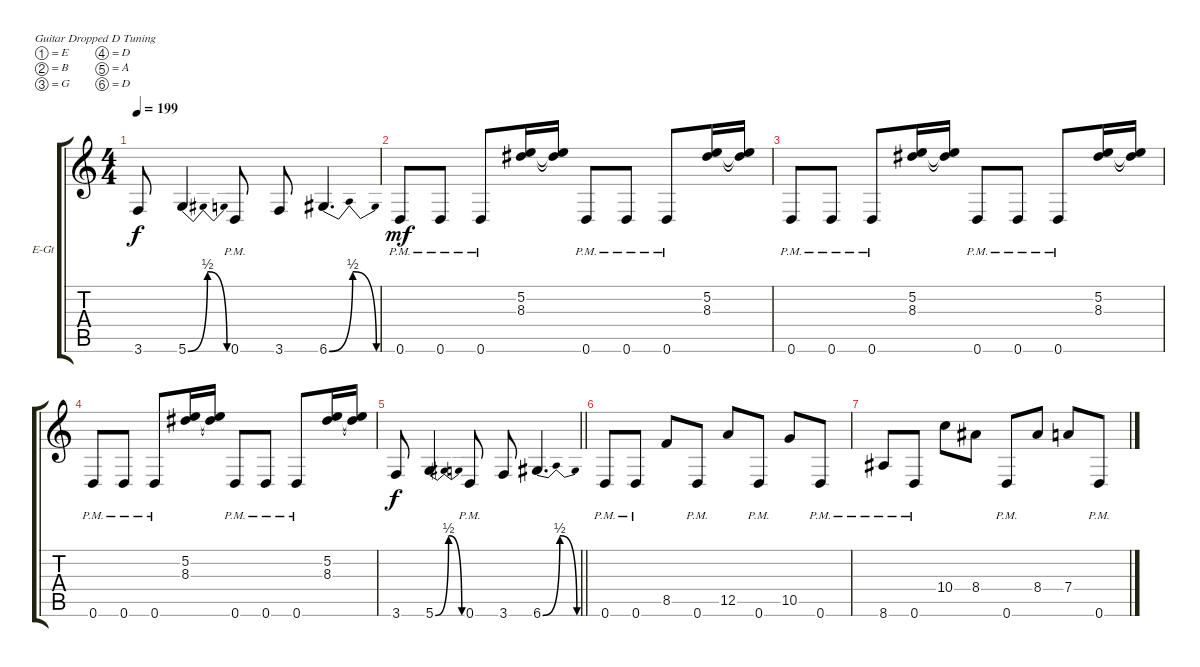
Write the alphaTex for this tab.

\bracketExtendMode groupsimilarinstruments
\firstSystemTrackNameOrientation horizontal
\otherSystemsTrackNameOrientation horizontal
\track ("Guitar" "E-Gt") {instrument overdrivenguitar}
\staff {score tabs}
\tuning (E4 B3 G3 D3 A2 D2)
\ts (4 4)
\tempo 199
\clef g2
\ks c
3.6.8{dy f} 5.6{be (bendrelease 0 0 8.4 2 10.2 2 15.6 0)}.4 0.6{pm}.8 3.6.8 6.6{be (bendrelease 0 0 10.2 2 10.799999999999999 2 30 0)}.4{d} |
0.6{pm}.8{dy mf} 0.6{pm}.8 0.6{pm}.8 (8.3 5.2).16 (8.3{t} 5.2{t}).16 0.6{pm}.8 0.6{pm}.8 0.6{pm}.8 (8.3 5.2).16 (8.3{t} 5.2{t}).16 |
0.6{pm}.8 0.6{pm}.8 0.6{pm}.8 (8.3 5.2).16 (8.3{t} 5.2{t}).16 0.6{pm}.8 0.6{pm}.8 0.6{pm}.8 (8.3 5.2).16 (8.3{t} 5.2{t}).16 |
0.6{pm}.8 0.6{pm}.8 0.6{pm}.8 (8.3 5.2).16 (8.3{t} 5.2{t}).16 0.6{pm}.8 0.6{pm}.8 0.6{pm}.8 (8.3 5.2).16 (8.3{t} 5.2{t}).16 |
\barLineRight lightlight
3.6.8{dy f} 5.6{be (bendrelease 0 0 8.4 2 10.2 2 15.6 0)}.4 0.6{pm}.8 3.6.8 6.6{be (bendrelease 0 0 10.2 2 10.799999999999999 2 30 0)}.4{d} |
0.6{pm}.8 0.6{pm}.8 8.5.8 0.6{pm}.8 12.5.8 0.6{pm}.8 10.5.8 0.6{pm}.8 |
8.6{pm}.8 0.6{pm}.8 10.4.8 8.4.8 0.6{pm}.8 8.4.8 7.4.8 0.6{pm}.8
